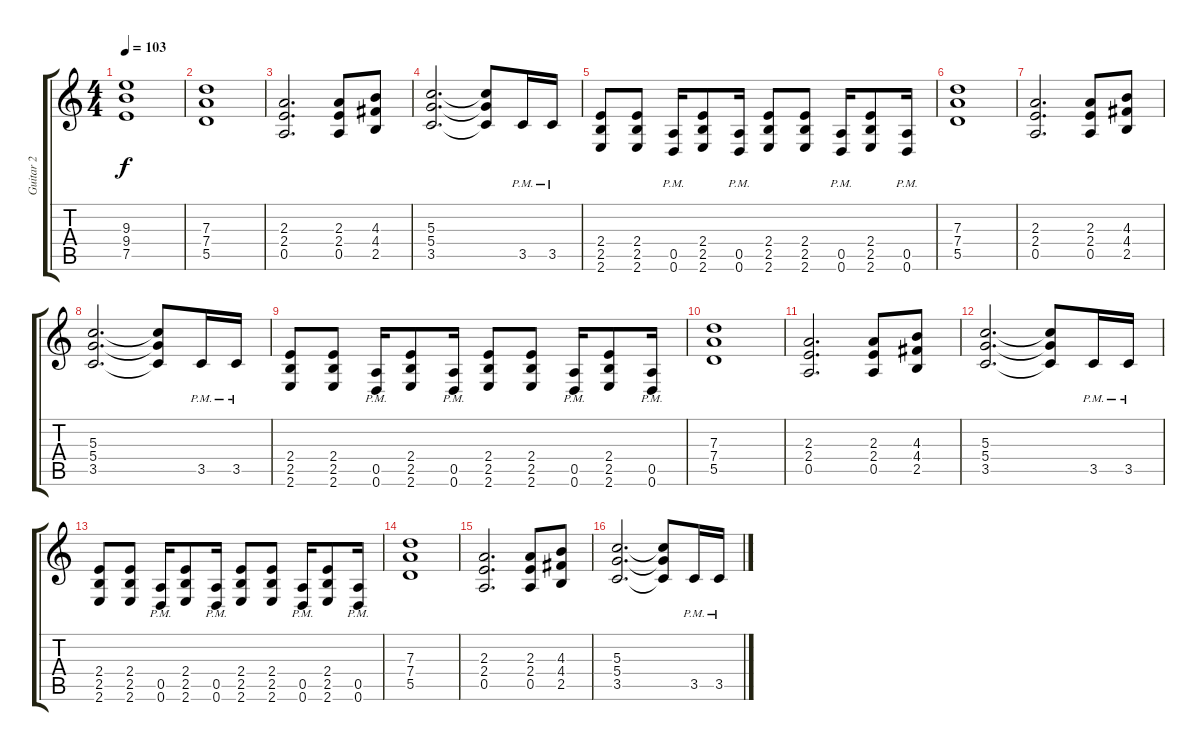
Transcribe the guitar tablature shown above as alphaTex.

\track ("Guitar 2" "Guitar 2") {instrument distortionguitar}
\staff {score tabs}
\tuning (E4 B3 G3 D3 A2 D2) {hide}
\ts (4 4)
\tempo 103
\clef g2
\ks c
(9.3 9.4 7.5).1{dy f} |
(7.3 7.4 5.5).1 |
(2.3 2.4 0.5).2{d} (2.3 2.4 0.5).8 (4.3 4.4 2.5).8 |
(5.3 5.4 3.5).2{d} (5.3{t} 5.4{t} 3.5{t}).8 3.5{pm}.16 3.5{pm}.16 |
(2.4 2.5 2.6).8 (2.4 2.5 2.6).8 (0.5 0.6{pm}).16 (2.4 2.5 2.6).8 (0.5{pm} 0.6).16 (2.4 2.5 2.6).8 (2.4 2.5 2.6).8 (0.5{pm} 0.6).16 (2.4 2.5 2.6).8 (0.5{pm} 0.6).16 |
(7.3 7.4 5.5).1{balance 8} |
(2.3 2.4 0.5).2{d} (2.3 2.4 0.5).8 (4.3 4.4 2.5).8 |
(5.3 5.4 3.5).2{d} (5.3{t} 5.4{t} 3.5{t}).8 3.5{pm}.16 3.5{pm}.16 |
(2.4 2.5 2.6).8 (2.4 2.5 2.6).8 (0.5 0.6{pm}).16 (2.4 2.5 2.6).8 (0.5{pm} 0.6).16 (2.4 2.5 2.6).8 (2.4 2.5 2.6).8 (0.5{pm} 0.6).16 (2.4 2.5 2.6).8 (0.5{pm} 0.6).16 |
(7.3 7.4 5.5).1 |
(2.3 2.4 0.5).2{d} (2.3 2.4 0.5).8 (4.3 4.4 2.5).8 |
(5.3 5.4 3.5).2{d} (5.3{t} 5.4{t} 3.5{t}).8 3.5{pm}.16 3.5{pm}.16 |
(2.4 2.5 2.6).8 (2.4 2.5 2.6).8 (0.5 0.6{pm}).16 (2.4 2.5 2.6).8 (0.5{pm} 0.6).16 (2.4 2.5 2.6).8 (2.4 2.5 2.6).8 (0.5{pm} 0.6).16 (2.4 2.5 2.6).8 (0.5{pm} 0.6).16 |
(7.3 7.4 5.5).1 |
(2.3 2.4 0.5).2{d} (2.3 2.4 0.5).8 (4.3 4.4 2.5).8 |
(5.3 5.4 3.5).2{d} (5.3{t} 5.4{t} 3.5{t}).8 3.5{pm}.16 3.5{pm}.16
